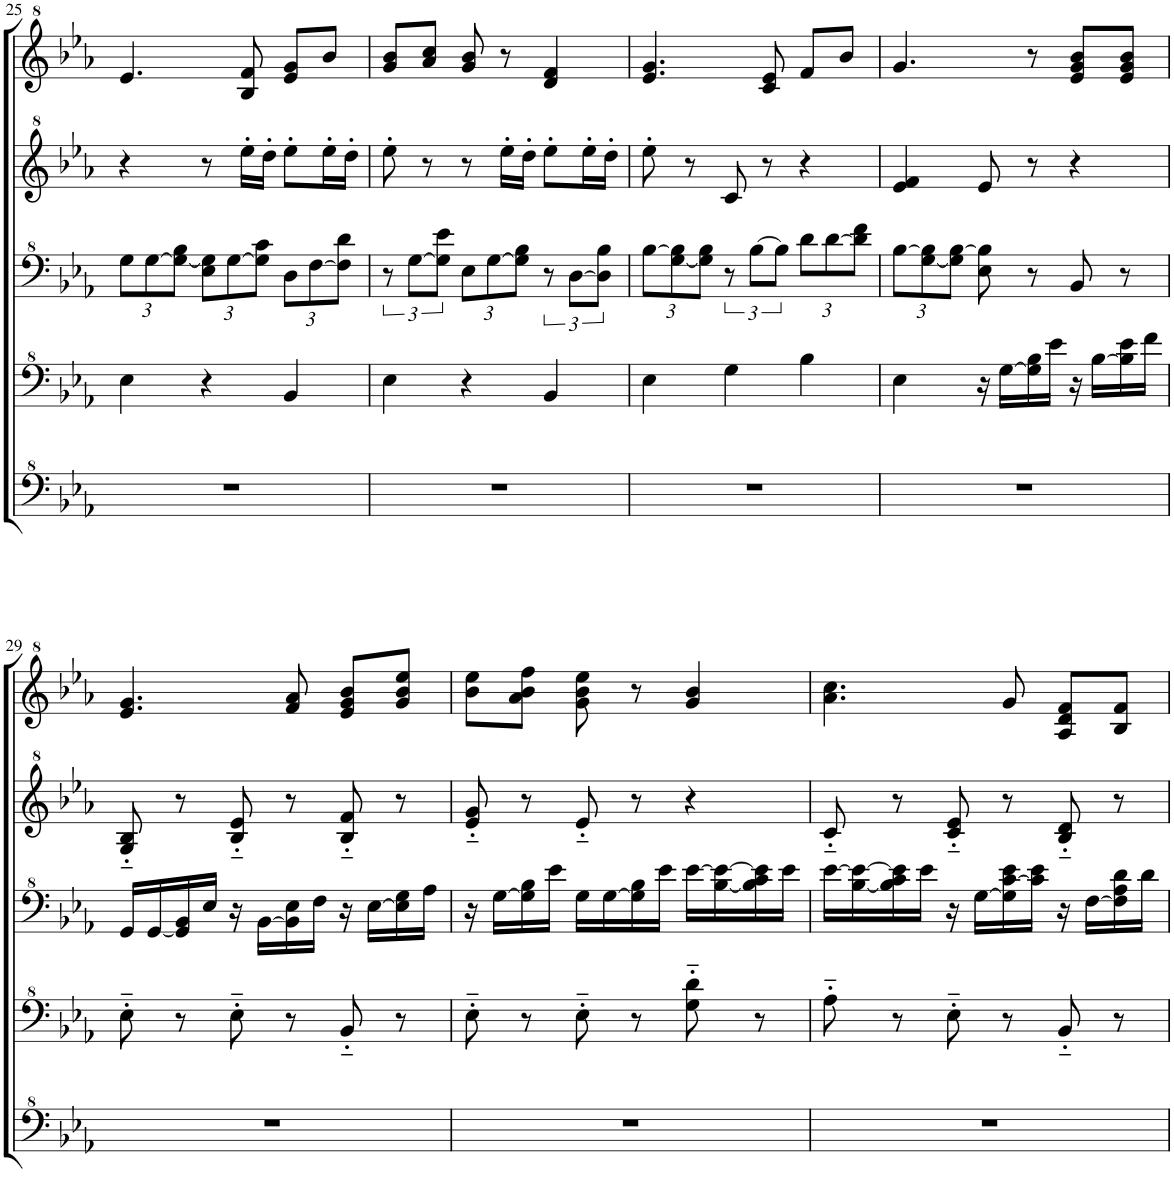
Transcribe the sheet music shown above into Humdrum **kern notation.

**kern	**kern	**kern	**kern	**kern
*part1	*part1	*part1	*part1	*part1
*staff5	*staff4	*staff3	*staff2	*staff1
*I"Model III	*	*	*	*
!!LO:PB:g=z
*clefF^4	*clefF^4	*clefF^4	*clefG^2	*clefG^2
*k[b-e-a-]	*k[b-e-a-]	*k[b-e-a-]	*k[b-e-a-]	*k[b-e-a-]
*M3/4	*M3/4	*M3/4	*M3/4	*M3/4
*	*	*Xbrackettup	*	*
=25	=25	=25	=25	=25
2.r	4e-\	12g\L	4r	4.ee-/
.	.	[12g\	.	.
.	.	12g\_ 12b-\J	.	.
.	4r	12e-\ 12g\]L	8r	.
.	.	[12g\	.	.
.	.	.	16eee-'\LL	8b-/ 8ff/
.	.	12g\] 12cc\J	.	.
.	.	.	16ddd'\JJ	.
.	4B-/	12d\L	8eee-'\L	8ee-/ 8gg/L
.	.	[12f\	.	.
.	.	.	16eee-'\L	8bb-/J
.	.	12f\] 12dd\J	.	.
.	.	.	16ddd'\JJ	.
=26	=26	=26	=26	=26
*	*	*brackettup	*	*
2.r	4e-\	12r	8eee-'\	8gg/ 8bb-/L
.	.	[12g\L	.	.
.	.	.	8r	8aa-/ 8ccc/J
.	.	12g\] 12ee-\J	.	.
*	*	*Xbrackettup	*	*
.	4r	12e-\L	8r	8gg/ 8bb-/
.	.	[12g\	.	.
.	.	.	16eee-'\LL	8r
.	.	12g\] 12b-\J	.	.
.	.	.	16ddd'\JJ	.
*	*	*brackettup	*	*
.	4B-/	12r	8eee-'\L	4dd/ 4ff/
.	.	[12d\L	.	.
.	.	.	16eee-'\L	.
.	.	12d\] 12b-\J	.	.
.	.	.	16ddd'\JJ	.
=27	=27	=27	=27	=27
*	*	*Xbrackettup	*	*
2.r	4e-\	[12b-\L	8eee-'\	4.ee-/ 4.gg/
.	.	[12g\ 12b-\]	.	.
.	.	.	8r	.
.	.	12g\] 12b-\J	.	.
*	*	*brackettup	*	*
.	4g\	12r	8cc/	.
.	.	[12b-\L	.	.
.	.	.	8r	8cc/ 8ee-/
.	.	12b-\J]	.	.
*	*	*Xbrackettup	*	*
.	4b-\	12dd\L	4r	8ff/L
.	.	[12dd\	.	.
.	.	.	.	8bb-/J
.	.	12dd\] 12ff\J	.	.
=28	=28	=28	=28	=28
2.r	4e-\	[12b-\L	4ee-/ 4ff/	4.gg/
.	.	[12g\ 12b-\]	.	.
.	.	12g\] [12b-\J	.	.
.	16r	8e-\ 8b-\]	8ee-/	.
.	[16g\LL	.	.	.
.	16g\] 16b-\	8r	8r	8r
.	16ee-\JJ	.	.	.
.	16r	8B-/	4r	8ee-/ 8gg/ 8bb-/L
.	[16b-\LL	.	.	.
.	16b-\] 16ee-\	8r	.	8ee-/ 8gg/ 8bb-/J
.	16ff\JJ	.	.	.
!!LO:LB:g=z
=29	=29	=29	=29	=29
2.r	8e-'~\	16G/LL	8g/'~ 8b-/'~	4.ee-/ 4.gg/
.	.	[16G/	.	.
.	8r	16G/] 16B-/	8r	.
.	.	16e-/JJ	.	.
.	8e-'~\	16r	8b-/'~ 8ee-/'~	.
.	.	[16B-\LL	.	.
.	8r	16B-\] 16e-\	8r	8ff/ 8aa-/
.	.	16f\JJ	.	.
.	8B-'~/	16r	8b-/'~ 8ff/'~	8ee-/ 8gg/ 8bb-/L
.	.	[16e-\LL	.	.
.	8r	16e-\] 16g\	8r	8gg/ 8bb-/ 8eee-/J
.	.	16a-\JJ	.	.
=30	=30	=30	=30	=30
2.r	8e-'~\	16r	8ee-/'~ 8gg/'~	8bb-\ 8eee-\L
.	.	[16g\LL	.	.
.	8r	16g\] 16b-\	8r	8aa-\ 8bb-\ 8fff\J
.	.	16ee-\JJ	.	.
.	8e-'~\	16g\LL	8ee-'~/	8gg\ 8bb-\ 8eee-\
.	.	[16g\	.	.
.	8r	16g\] 16b-\	8r	8r
.	.	16ee-\JJ	.	.
.	8g\'~ 8dd\'~	[16ee-\LL	4r	4gg/ 4bb-/
.	.	[16b-\ 16ee-\_	.	.
.	8r	16b-\] 16cc\ 16ee-\]	.	.
.	.	16ee-\JJ	.	.
=31	=31	=31	=31	=31
2.r	8a-'~\	[16ee-\LL	8cc'~/	4.aa-\ 4.ccc\
.	.	[16b-\ 16ee-\_	.	.
.	8r	16b-\] 16cc\ 16ee-\]	8r	.
.	.	16ee-\JJ	.	.
.	8e-'~\	16r	8cc/'~ 8ee-/'~	.
.	.	[16g\LL	.	.
.	8r	16g\] [16cc\ 16ee-\	8r	8gg/
.	.	16cc\] 16ee-\JJ	.	.
.	8B-'~/	16r	8b-/'~ 8dd/'~	8a-/ 8dd/ 8ff/L
.	.	[16f\LL	.	.
.	8r	16f\] 16a-\ 16dd\	8r	8b-/ 8ff/J
.	.	16dd\JJ	.	.
=	=	=	=	=
*-	*-	*-	*-	*-
